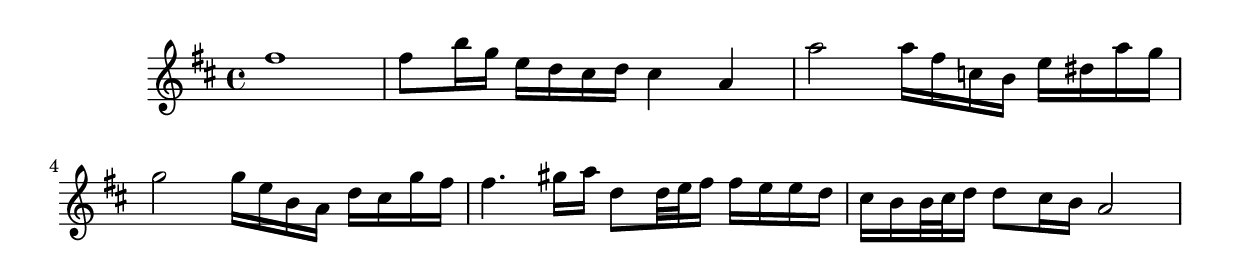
% JS Bach's Air on the G String (doesn't have liasons or other things.... have to develop support for it)

\new Staff \relative c'' {
        \key d \major
        fis1
        
        fis8 b16 g e d cis d cis4 a
        
        a'2 a16 fis c b e dis a' g
        
        g2 g16 e b a d cis g' fis
        
        fis4. gis16 a d,8 d32 e fis16 fis e e d
        
        cis b b32 cis d16 d8 cis16 b a2
}